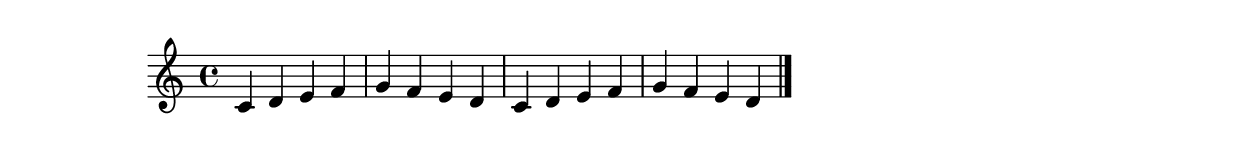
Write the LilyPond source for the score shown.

%% Do not edit this file; it is auto-generated from input/new
%% This file is in the public domain.
\version "2.13.1"
\header {
  lsrtags = "staff-notation"
  texidoc = "
'Tick' bar lines are often used in music where the bar line is used
only for coordination and is not meant to imply any rhythmic stress.
"
  doctitle = "Tick bar lines"
} % begin verbatim

\relative c' {
  \set Score.defaultBarType = #"'"
  c4 d e f
  g4 f e d
  c4 d e f
  g4 f e d
  \bar "|."
}
